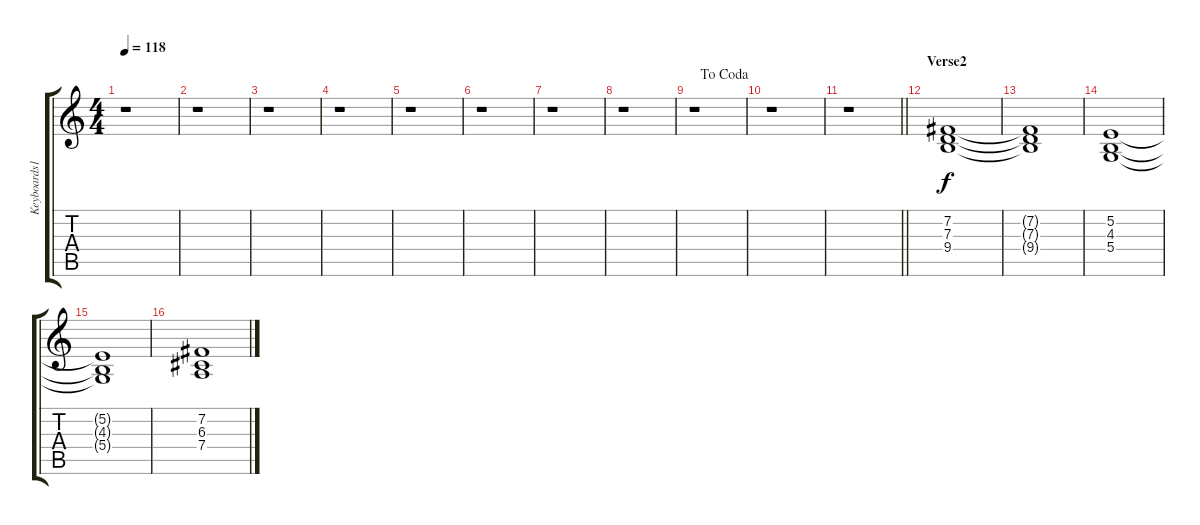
\track ("Keyboards1" "Keyboards1") {instrument synthstrings1}
\staff {score tabs}
\tuning (E4 B3 G3 D3 A2 E2) {hide}
\ts (4 4)
\tempo 118
\clef g2
\ks c
r.1{dy f} |
r.1 |
r.1 |
r.1 |
r.1 |
r.1 |
r.1 |
r.1 |
\jump dacoda
r.1 |
r.1 |
\barLineRight lightlight
r.1 |
\section ("" "Verse2")
(7.2 7.3 9.4).1 |
(7.2{t} 7.3{t} 9.4{t}).1 |
(5.2 4.3 5.4).1 |
(5.2{t} 4.3{t} 5.4{t}).1 |
(7.2 6.3 7.4).1
